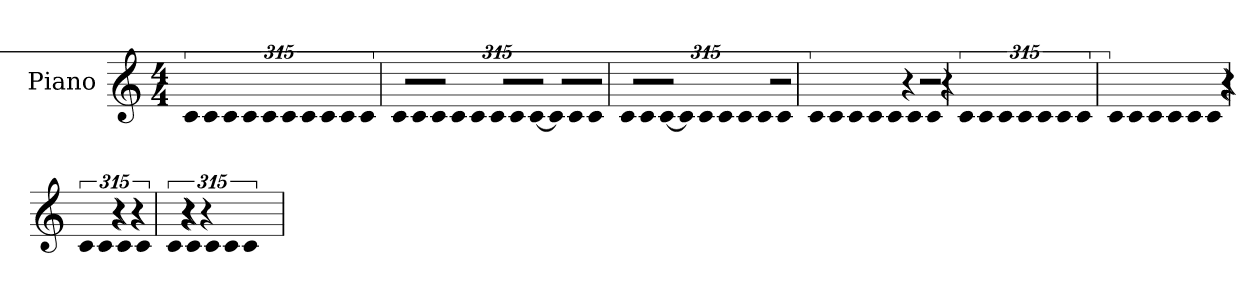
**kern
*part1
*staff1
*I"Piano
*I'Pno
*clefG2
*k[]
*M4/4
=
!LO:N:vis=4
630c/
!LO:N:vis=8
1260c/
!LO:N:vis=4
630c/
!LO:N:vis=8
1260c/
!LO:N:vis=8
1260c/
!LO:N:vis=8
1260c/
!LO:N:vis=8
1260c/
!LO:N:vis=8
1260c/
!LO:N:vis=8
1260c/
!LO:N:vis=8
1260c/
=
*Xbrackettup
!LO:N:vis=8
1260c/L
!LO:N:vis=8
1260c/
!LO:N:vis=8
1260c/J
*brackettup
!LO:N:vis=8
1260c/
!LO:N:vis=4
630c/
*Xbrackettup
!LO:N:vis=8
1260c/L
!LO:N:vis=8
1260c/
!LO:N:vis=8
[1260c/J
!LO:N:vis=8
1260c/L]
!LO:N:vis=8
1260c/
!LO:N:vis=8
1260c/J
=
!LO:N:vis=8
1260c/L
!LO:N:vis=8
1260c/
!LO:N:vis=8
[1260c/J
*brackettup
!LO:N:vis=8
1260c/]
!LO:N:vis=4
630c/
!LO:N:vis=4
630c/
!LO:N:vis=4
630c/
!LO:N:vis=8
1260c/L
!LO:N:vis=8
1260c/J
!!LO:LB:g=z
=
!LO:N:vis=4
630c/
!LO:N:vis=4
630c/
!LO:N:vis=8
1260c/
!LO:N:vis=4
630c/
!LO:N:vis=8
1260c/
!LO:N:vis=4
630r
!LO:N:vis=8
1260c/L
!LO:N:vis=8
1260c/J
!LO:N:vis=8
1260r
=
!LO:N:vis=4
630c/
!LO:N:vis=8
1260c/
!LO:N:vis=8
1260c/
!LO:N:vis=4
630c/
!LO:N:vis=4
630c/
!LO:N:vis=4
630c/
!LO:N:vis=4
630c/
=
!LO:N:vis=4
630c/
!LO:N:vis=4
630c/
!LO:N:vis=8
1260c/
!LO:N:vis=4
630c/
!LO:N:vis=8
1260c/
!LO:N:vis=4
630c/
!LO:N:vis=4
630r
!LO:N:vis=8
1260r
=
!LO:N:vis=4
630c/
!LO:N:vis=4
630c/
!LO:N:vis=4
630r
!LO:N:vis=8
1260r
!LO:N:vis=8
1260c/
!LO:N:vis=8
1260r
!LO:N:vis=8
1260r
!LO:N:vis=4
630c/
!!LO:LB:g=z
=
!LO:N:vis=8
1260c/
!LO:N:vis=16
2520r
!LO:N:vis=4
630r
!LO:N:vis=8
1260r
!LO:N:vis=8
1260c/
!LO:N:vis=4
630r
!LO:N:vis=4
630c/
!LO:N:vis=4
630c/
!LO:N:vis=8
1260c/
!LO:N:vis=256
20160ryy
=
*-
